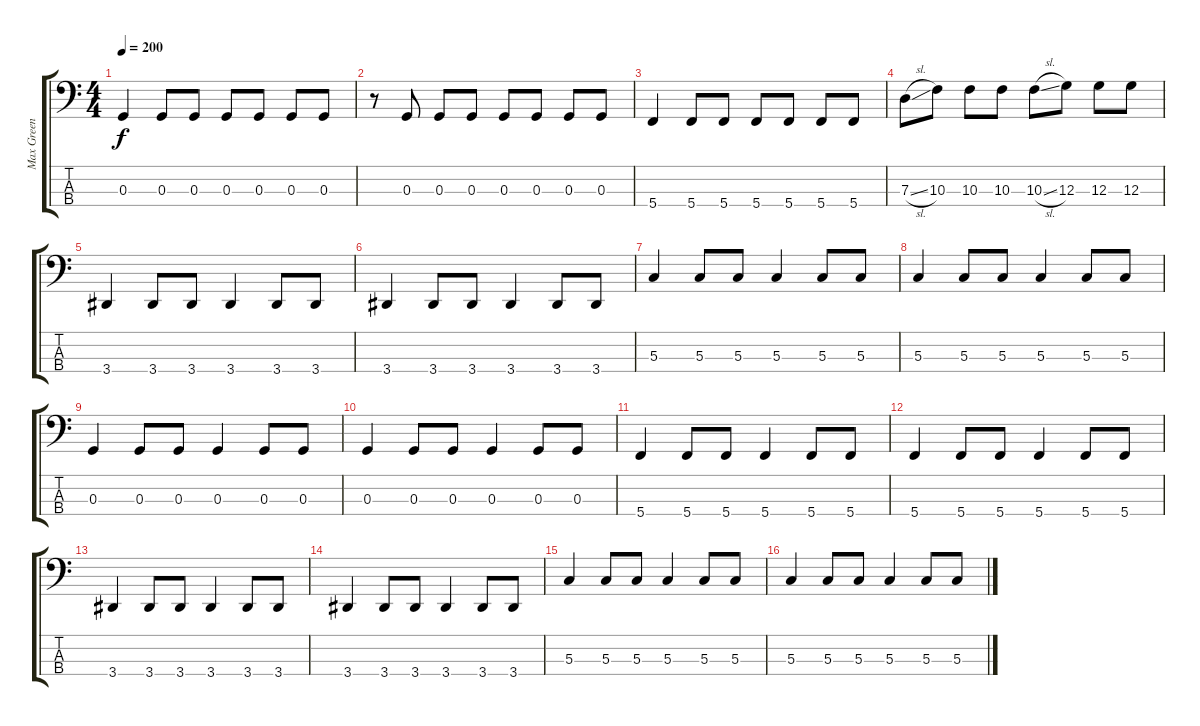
\track ("Max Green" "Max Green") {instrument electricbassfinger}
\staff {score tabs}
\tuning (F2 C2 G1 C1) {hide}
\ts (4 4)
\tempo 200
\clef f4
\ks c
0.3.4{dy f} 0.3.8 0.3.8 0.3.8 0.3.8 0.3.8 0.3.8 |
r.8 0.3.8 0.3.8 0.3.8 0.3.8 0.3.8 0.3.8 0.3.8 |
5.4.4 5.4.8 5.4.8 5.4.8 5.4.8 5.4.8 5.4.8 |
7.3{sl}.8 10.3.8 10.3.8 10.3.8 10.3{sl}.8 12.3.8 12.3.8 12.3.8 |
3.4.4 3.4.8 3.4.8 3.4.4 3.4.8 3.4.8 |
3.4.4 3.4.8 3.4.8 3.4.4 3.4.8 3.4.8 |
5.3.4 5.3.8 5.3.8 5.3.4 5.3.8 5.3.8 |
5.3.4 5.3.8 5.3.8 5.3.4 5.3.8 5.3.8 |
0.3.4 0.3.8 0.3.8 0.3.4 0.3.8 0.3.8 |
0.3.4 0.3.8 0.3.8 0.3.4 0.3.8 0.3.8 |
5.4.4 5.4.8 5.4.8 5.4.4 5.4.8 5.4.8 |
5.4.4 5.4.8 5.4.8 5.4.4 5.4.8 5.4.8 |
3.4.4 3.4.8 3.4.8 3.4.4 3.4.8 3.4.8 |
3.4.4 3.4.8 3.4.8 3.4.4 3.4.8 3.4.8 |
5.3.4 5.3.8 5.3.8 5.3.4 5.3.8 5.3.8 |
5.3.4 5.3.8 5.3.8 5.3.4 5.3.8 5.3.8
